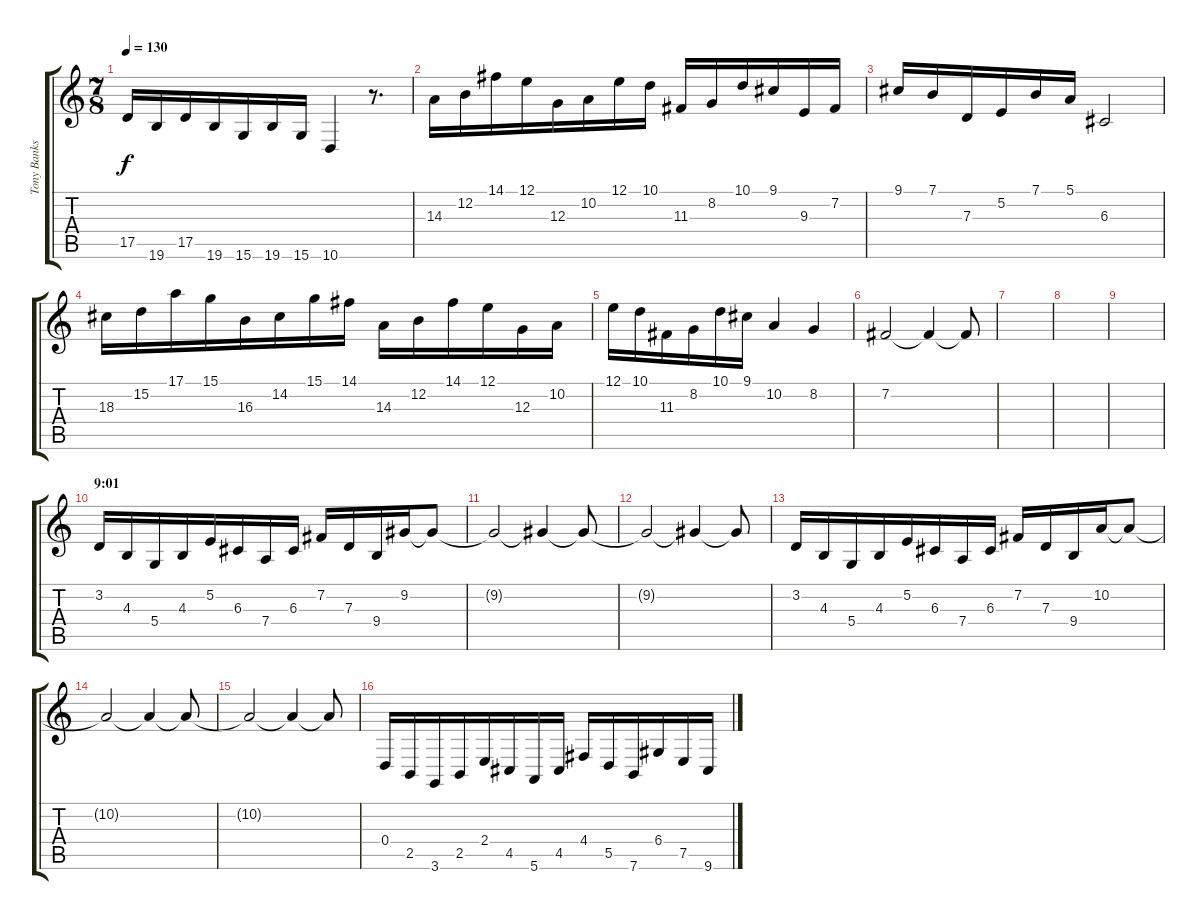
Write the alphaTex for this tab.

\track ("Tony Banks (keyboard solo)" "Tony Banks") {instrument frenchhorn}
\staff {score tabs}
\tuning (E4 B3 G3 D3 A2 E2) {hide}
\ts (7 8)
\tempo 130
\clef g2
\ks c
17.5.16{dy f} 19.6.16 17.5.16 19.6.16 15.6.16 19.6.16 15.6.16 10.6.4 r.8{d} |
14.3.16 12.2.16 14.1.16 12.1.16 12.3.16 10.2.16 12.1.16 10.1.16 11.3.16 8.2.16 10.1.16 9.1.16 9.3.16 7.2.16 |
9.1.16 7.1.16 7.3.16 5.2.16 7.1.16 5.1.16 6.3.2 |
18.3.16 15.2.16 17.1.16 15.1.16 16.3.16 14.2.16 15.1.16 14.1.16 14.3.16 12.2.16 14.1.16 12.1.16 12.3.16 10.2.16 |
12.1.16 10.1.16 11.3.16 8.2.16 10.1.16 9.1.16 10.2.4 8.2.4 |
7.2.2 7.2{t}.4 7.2{t}.8 |
|
|
|
\section ("" "9:01")
3.2.16 4.3.16 5.4.16 4.3.16 5.2.16 6.3.16 7.4.16 6.3.16 7.2.16 7.3.16 9.4.16 9.2.16 9.2{t}.8 |
9.2{t}.2 9.2{t}.4 9.2{t}.8 |
9.2{t}.2{volume 6} 9.2{t}.4 9.2{t}.8 |
3.2.16{volume 14} 4.3.16 5.4.16 4.3.16 5.2.16 6.3.16 7.4.16 6.3.16 7.2.16 7.3.16 9.4.16 10.2.16 10.2{t}.8 |
10.2{t}.2 10.2{t}.4 10.2{t}.8 |
10.2{t}.2{volume 6} 10.2{t}.4 10.2{t}.8 |
0.4.16{volume 14} 2.5.16 3.6.16 2.5.16 2.4.16 4.5.16 5.6.16 4.5.16 4.4.16 5.5.16 7.6.16 6.4.16 7.5.16 9.6.16
